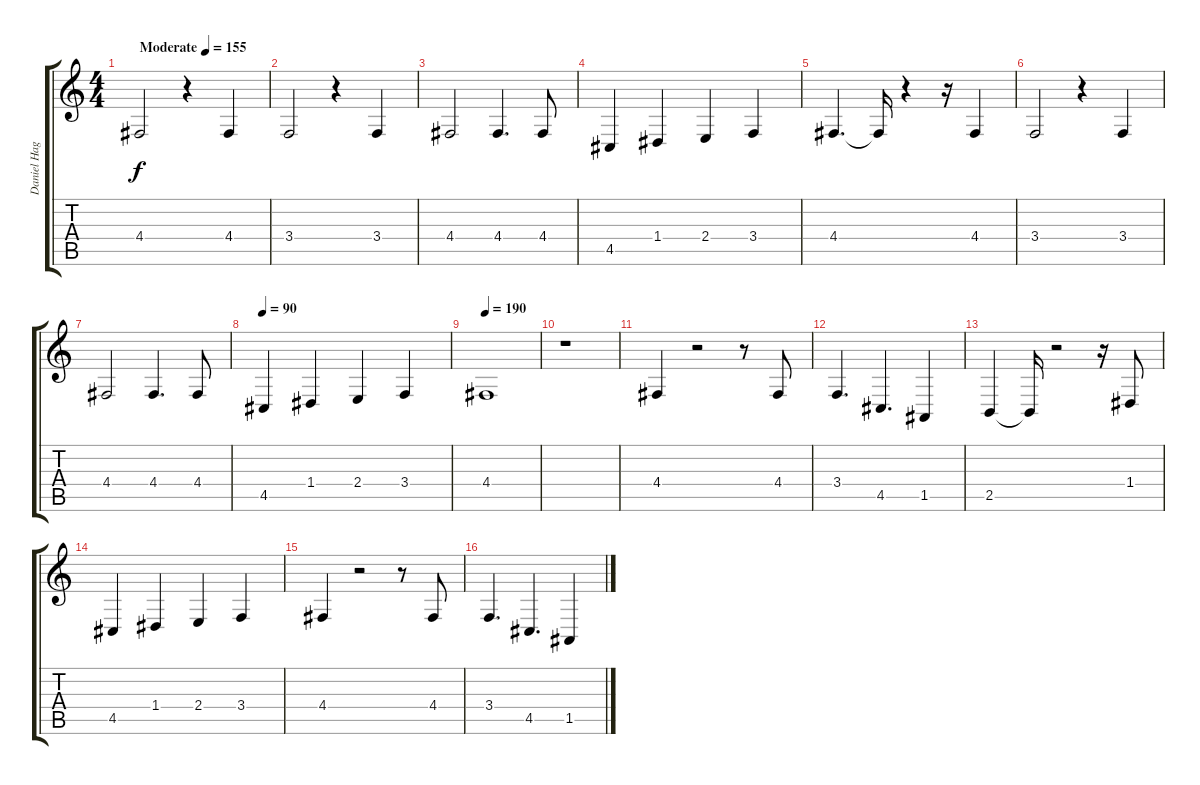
\track ("Daniel Haggis (Low Vocals)" "Daniel Hag") {instrument acousticgrandpiano}
\staff {score tabs}
\tuning (E4 B3 G3 D3 A2 E2) {hide}
\ts (4 4)
\tempo (155 "Moderate")
\clef g2
\ks c
4.4.2{dy f instrument acousticgrandpiano} r.4 4.4.4 |
3.4.2 r.4 3.4.4 |
4.4.2 4.4.4{d} 4.4.8 |
4.5.4 1.4.4 2.4.4 3.4.4 |
4.4.4{d} 4.4{t}.16 r.4 r.16 4.4.4 |
3.4.2 r.4 3.4.4 |
4.4.2 4.4.4{d} 4.4.8 |
\tempo 90
4.5.4 1.4.4 2.4.4 3.4.4 |
\tempo 190
4.4.1 |
r.1 |
4.4.4 r.2 r.8 4.4.8 |
3.4.4{d} 4.5.4{d} 1.5.4 |
2.5.4 2.5{t}.16 r.2 r.16 1.4.8 |
4.5.4 1.4.4 2.4.4 3.4.4 |
4.4.4 r.2 r.8 4.4.8 |
3.4.4{d} 4.5.4{d} 1.5.4
